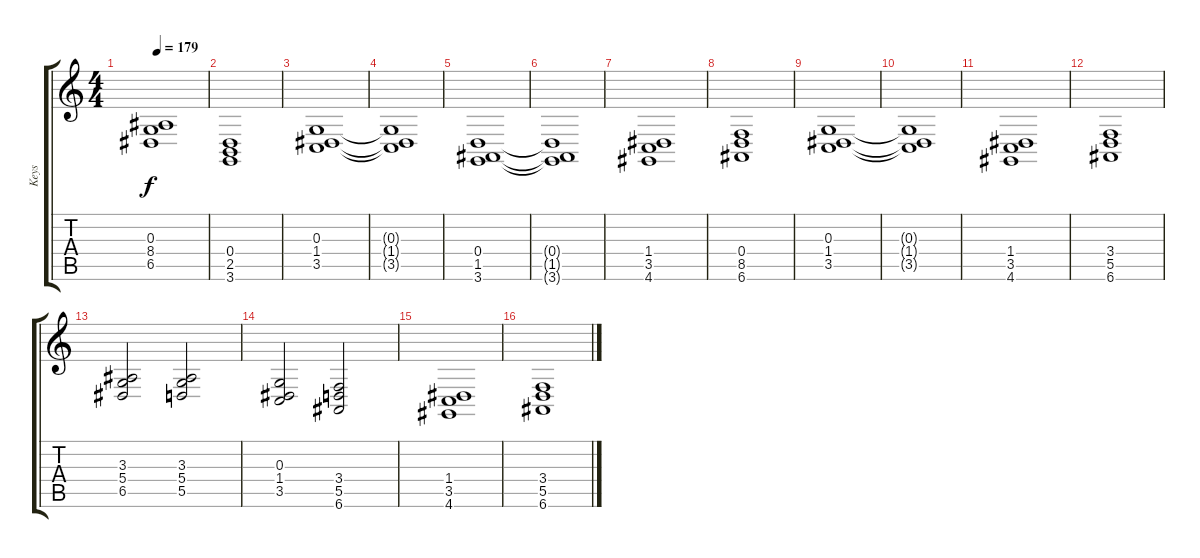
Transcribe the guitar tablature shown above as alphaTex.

\track ("Keys" "Keys") {instrument lead2sawtooth}
\staff {score tabs}
\tuning (E4 B3 G3 D3 A2 E2) {hide}
\ts (4 4)
\tempo 179
\clef g2
\ks c
(0.3 8.4 6.5).1{dy f} |
(0.4 2.5 3.6).1 |
(0.3 1.4 3.5).1 |
(0.3{t} 1.4{t} 3.5{t}).1 |
(0.4 1.5 3.6).1 |
(0.4{t} 1.5{t} 3.6{t}).1 |
(1.4 3.5 4.6).1 |
(0.4 8.5 6.6).1 |
(0.3 1.4 3.5).1 |
(0.3{t} 1.4{t} 3.5{t}).1 |
(1.4 3.5 4.6).1 |
(3.4 5.5 6.6).1 |
(3.3 5.4 6.5).2 (3.3 5.4 5.5).2 |
(0.3 1.4 3.5).2 (3.4 5.5 6.6).2 |
(1.4 3.5 4.6).1 |
(3.4 5.5 6.6).1
